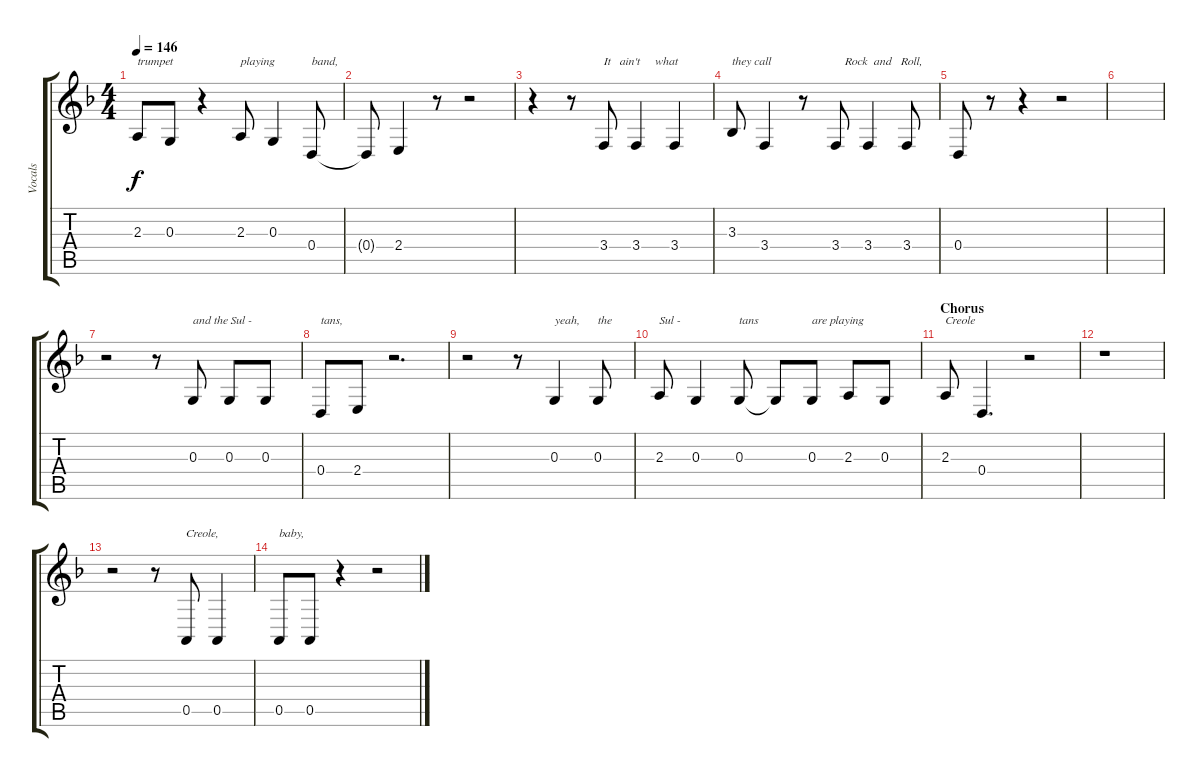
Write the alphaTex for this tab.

\track ("Vocals" "Vocals") {instrument clarinet}
\staff {score tabs}
\tuning (E4 B3 G3 D3 A2 E2) {hide}
\ts (4 4)
\tempo 146
\clef g2
\ks f
2.3.8{txt "trumpet" dy f} 0.3.8 r.4 2.3.8{txt "playing"} 0.3.4 0.4.8{txt "band,"} |
0.4{t}.8 2.4.4 r.8 r.2 |
r.4 r.8 3.4.8{txt "It   ain't     what "} 3.4.4 3.4.4 |
3.3.8{txt "they call"} 3.4.4 r.8 3.4.8{txt "   Rock  and   Roll,"} 3.4.4 3.4.8 |
0.4.8 r.8 r.4 r.2 |
|
r.2 r.8 0.3.8{txt "and the Sul - "} 0.3.8 0.3.8 |
0.4.8{txt "tans,"} 2.4.8 r.2{d} |
r.2 r.8 0.3.4{txt "yeah,"} 0.3.8{txt "the"} |
2.3.8{txt "Sul - "} 0.3.4 0.3.8{txt "tans"} 0.3{t}.8 0.3.8{txt "are playing"} 2.3.8 0.3.8 |
\section ("" "Chorus")
2.3.8{txt "Creole"} 0.4.4{d} r.2 |
r.1 |
r.2 r.8 0.5.8{txt "Creole,"} 0.5.4 |
0.5.8{txt "baby,"} 0.5.8 r.4 r.2
